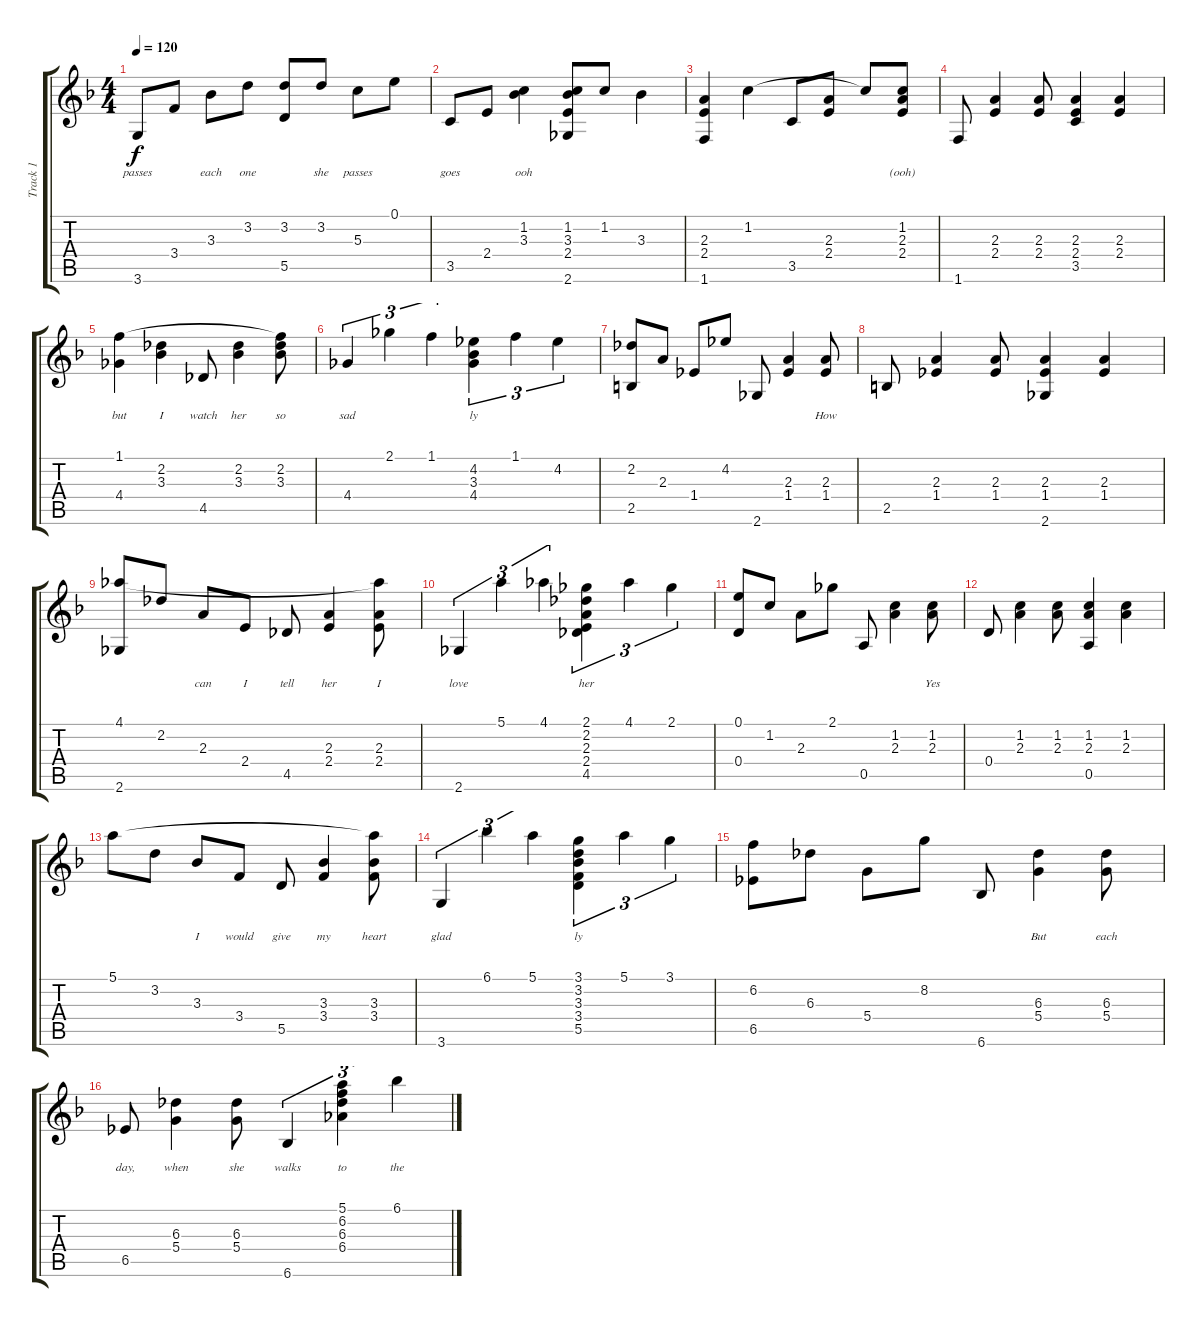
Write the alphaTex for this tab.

\track ("Track 1" "Track 1") {instrument acousticguitarnylon}
\staff {score tabs}
\tuning (E4 B3 G3 D3 A2 E2) {hide}
\ts (4 4)
\tempo 120
\clef g2
\ks f
3.6.8{lyrics (0 "passes") lyrics (1 "") lyrics (2 "") lyrics (3 "") lyrics (4 "") dy f} 3.4.8{lyrics (0 "") lyrics (1 "") lyrics (2 "") lyrics (3 "") lyrics (4 "")} 3.3.8{lyrics (0 "each") lyrics (1 "") lyrics (2 "") lyrics (3 "") lyrics (4 "")} 3.2.8{lyrics (0 "one") lyrics (1 "") lyrics (2 "") lyrics (3 "") lyrics (4 "")} (3.2 5.5).8{lyrics (0 "") lyrics (1 "") lyrics (2 "") lyrics (3 "") lyrics (4 "")} 3.2.8{lyrics (0 "she") lyrics (1 "") lyrics (2 "") lyrics (3 "") lyrics (4 "")} 5.3.8{lyrics (0 "passes") lyrics (1 "") lyrics (2 "") lyrics (3 "") lyrics (4 "")} 0.1.8{lyrics (0 "") lyrics (1 "") lyrics (2 "") lyrics (3 "") lyrics (4 "")} |
3.5.8{lyrics (0 "goes") lyrics (1 "") lyrics (2 "") lyrics (3 "") lyrics (4 "")} 2.4.8{lyrics (0 "") lyrics (1 "") lyrics (2 "") lyrics (3 "") lyrics (4 "")} (1.2 3.3).4{lyrics (0 "ooh") lyrics (1 "") lyrics (2 "") lyrics (3 "") lyrics (4 "")} (1.2 3.3 2.4 2.6).8{lyrics (0 "") lyrics (1 "") lyrics (2 "") lyrics (3 "") lyrics (4 "")} 1.2.8{lyrics (0 "") lyrics (1 "") lyrics (2 "") lyrics (3 "") lyrics (4 "")} 3.3.4{lyrics (0 "") lyrics (1 "") lyrics (2 "") lyrics (3 "") lyrics (4 "")} |
(2.3 2.4 1.6).4{lyrics (0 "") lyrics (1 "") lyrics (2 "") lyrics (3 "") lyrics (4 "")} 1.2.4{lyrics (0 "") lyrics (1 "") lyrics (2 "") lyrics (3 "") lyrics (4 "")} 3.5.8{lyrics (0 "") lyrics (1 "") lyrics (2 "") lyrics (3 "") lyrics (4 "")} (2.3 2.4).8{lyrics (0 "") lyrics (1 "") lyrics (2 "") lyrics (3 "") lyrics (4 "")} 1.2{t}.8{lyrics (0 "") lyrics (1 "") lyrics (2 "") lyrics (3 "") lyrics (4 "")} (1.2 2.3 2.4).8{lyrics (0 "(ooh)") lyrics (1 "") lyrics (2 "") lyrics (3 "") lyrics (4 "")} |
1.6.8{lyrics (0 "") lyrics (1 "") lyrics (2 "") lyrics (3 "") lyrics (4 "")} (2.3 2.4).4{lyrics (0 "") lyrics (1 "") lyrics (2 "") lyrics (3 "") lyrics (4 "")} (2.3 2.4).8{lyrics (0 "") lyrics (1 "") lyrics (2 "") lyrics (3 "") lyrics (4 "")} (2.3 2.4 3.5).4{lyrics (0 "") lyrics (1 "") lyrics (2 "") lyrics (3 "") lyrics (4 "")} (2.3 2.4).4{lyrics (0 "") lyrics (1 "") lyrics (2 "") lyrics (3 "") lyrics (4 "")} |
(1.1 4.4).4{lyrics (0 "but") lyrics (1 "") lyrics (2 "") lyrics (3 "") lyrics (4 "")} (2.2 3.3).4{lyrics (0 "I") lyrics (1 "") lyrics (2 "") lyrics (3 "") lyrics (4 "")} 4.5.8{lyrics (0 "watch") lyrics (1 "") lyrics (2 "") lyrics (3 "") lyrics (4 "")} (2.2 3.3).4{lyrics (0 "her") lyrics (1 "") lyrics (2 "") lyrics (3 "") lyrics (4 "")} (1.1{t} 2.2 3.3).8{lyrics (0 "so") lyrics (1 "") lyrics (2 "") lyrics (3 "") lyrics (4 "")} |
4.4.4{tu (3 2) lyrics (0 "sad") lyrics (1 "") lyrics (2 "") lyrics (3 "") lyrics (4 "")} 2.1.4{tu (3 2) lyrics (0 "") lyrics (1 "") lyrics (2 "") lyrics (3 "") lyrics (4 "")} 1.1.4{tu (3 2) lyrics (0 "") lyrics (1 "") lyrics (2 "") lyrics (3 "") lyrics (4 "")} (4.2 3.3 4.4).4{tu (3 2) lyrics (0 "ly") lyrics (1 "") lyrics (2 "") lyrics (3 "") lyrics (4 "")} 1.1.4{tu (3 2) lyrics (0 "") lyrics (1 "") lyrics (2 "") lyrics (3 "") lyrics (4 "")} 4.2.4{tu (3 2) lyrics (0 "") lyrics (1 "") lyrics (2 "") lyrics (3 "") lyrics (4 "")} |
(2.2 2.5).8{lyrics (0 "") lyrics (1 "") lyrics (2 "") lyrics (3 "") lyrics (4 "")} 2.3.8{lyrics (0 "") lyrics (1 "") lyrics (2 "") lyrics (3 "") lyrics (4 "")} 1.4.8{lyrics (0 "") lyrics (1 "") lyrics (2 "") lyrics (3 "") lyrics (4 "")} 4.2.8{lyrics (0 "") lyrics (1 "") lyrics (2 "") lyrics (3 "") lyrics (4 "")} 2.6.8{lyrics (0 "") lyrics (1 "") lyrics (2 "") lyrics (3 "") lyrics (4 "")} (2.3 1.4).4{lyrics (0 "") lyrics (1 "") lyrics (2 "") lyrics (3 "") lyrics (4 "")} (2.3 1.4).8{lyrics (0 "How") lyrics (1 "") lyrics (2 "") lyrics (3 "") lyrics (4 "")} |
2.5.8{lyrics (0 "") lyrics (1 "") lyrics (2 "") lyrics (3 "") lyrics (4 "")} (2.3 1.4).4{lyrics (0 "") lyrics (1 "") lyrics (2 "") lyrics (3 "") lyrics (4 "")} (2.3 1.4).8{lyrics (0 "") lyrics (1 "") lyrics (2 "") lyrics (3 "") lyrics (4 "")} (2.3 1.4 2.6).4{lyrics (0 "") lyrics (1 "") lyrics (2 "") lyrics (3 "") lyrics (4 "")} (2.3 1.4).4{lyrics (0 "") lyrics (1 "") lyrics (2 "") lyrics (3 "") lyrics (4 "")} |
(4.1 2.6).8{lyrics (0 "") lyrics (1 "") lyrics (2 "") lyrics (3 "") lyrics (4 "")} 2.2.8{lyrics (0 "") lyrics (1 "") lyrics (2 "") lyrics (3 "") lyrics (4 "")} 2.3.8{lyrics (0 "can") lyrics (1 "") lyrics (2 "") lyrics (3 "") lyrics (4 "")} 2.4.8{lyrics (0 "I") lyrics (1 "") lyrics (2 "") lyrics (3 "") lyrics (4 "")} 4.5.8{lyrics (0 "tell") lyrics (1 "") lyrics (2 "") lyrics (3 "") lyrics (4 "")} (2.3 2.4).4{lyrics (0 "her") lyrics (1 "") lyrics (2 "") lyrics (3 "") lyrics (4 "")} (4.1{t} 2.3 2.4).8{lyrics (0 "I") lyrics (1 "") lyrics (2 "") lyrics (3 "") lyrics (4 "")} |
2.6.4{tu (3 2) lyrics (0 "love") lyrics (1 "") lyrics (2 "") lyrics (3 "") lyrics (4 "")} 5.1.4{tu (3 2) lyrics (0 "") lyrics (1 "") lyrics (2 "") lyrics (3 "") lyrics (4 "")} 4.1.4{tu (3 2) lyrics (0 "") lyrics (1 "") lyrics (2 "") lyrics (3 "") lyrics (4 "")} (2.1 2.2 2.3 2.4 4.5).4{tu (3 2) lyrics (0 "her") lyrics (1 "") lyrics (2 "") lyrics (3 "") lyrics (4 "")} 4.1.4{tu (3 2) lyrics (0 "") lyrics (1 "") lyrics (2 "") lyrics (3 "") lyrics (4 "")} 2.1.4{tu (3 2) lyrics (0 "") lyrics (1 "") lyrics (2 "") lyrics (3 "") lyrics (4 "")} |
(0.1 0.4).8{lyrics (0 "") lyrics (1 "") lyrics (2 "") lyrics (3 "") lyrics (4 "")} 1.2.8{lyrics (0 "") lyrics (1 "") lyrics (2 "") lyrics (3 "") lyrics (4 "")} 2.3.8{lyrics (0 "") lyrics (1 "") lyrics (2 "") lyrics (3 "") lyrics (4 "")} 2.1.8{lyrics (0 "") lyrics (1 "") lyrics (2 "") lyrics (3 "") lyrics (4 "")} 0.5.8{lyrics (0 "") lyrics (1 "") lyrics (2 "") lyrics (3 "") lyrics (4 "")} (1.2 2.3).4{lyrics (0 "") lyrics (1 "") lyrics (2 "") lyrics (3 "") lyrics (4 "")} (1.2 2.3).8{lyrics (0 "Yes") lyrics (1 "") lyrics (2 "") lyrics (3 "") lyrics (4 "")} |
0.4.8{lyrics (0 "") lyrics (1 "") lyrics (2 "") lyrics (3 "") lyrics (4 "")} (1.2 2.3).4{lyrics (0 "") lyrics (1 "") lyrics (2 "") lyrics (3 "") lyrics (4 "")} (1.2 2.3).8{lyrics (0 "") lyrics (1 "") lyrics (2 "") lyrics (3 "") lyrics (4 "")} (1.2 2.3 0.5).4{lyrics (0 "") lyrics (1 "") lyrics (2 "") lyrics (3 "") lyrics (4 "")} (1.2 2.3).4{lyrics (0 "") lyrics (1 "") lyrics (2 "") lyrics (3 "") lyrics (4 "")} |
5.1.8{lyrics (0 "") lyrics (1 "") lyrics (2 "") lyrics (3 "") lyrics (4 "")} 3.2.8{lyrics (0 "") lyrics (1 "") lyrics (2 "") lyrics (3 "") lyrics (4 "")} 3.3.8{lyrics (0 "I") lyrics (1 "") lyrics (2 "") lyrics (3 "") lyrics (4 "")} 3.4.8{lyrics (0 "would") lyrics (1 "") lyrics (2 "") lyrics (3 "") lyrics (4 "")} 5.5.8{lyrics (0 "give") lyrics (1 "") lyrics (2 "") lyrics (3 "") lyrics (4 "")} (3.3 3.4).4{lyrics (0 "my") lyrics (1 "") lyrics (2 "") lyrics (3 "") lyrics (4 "")} (5.1{t} 3.3 3.4).8{lyrics (0 "heart") lyrics (1 "") lyrics (2 "") lyrics (3 "") lyrics (4 "")} |
3.6.4{tu (3 2) lyrics (0 "glad") lyrics (1 "") lyrics (2 "") lyrics (3 "") lyrics (4 "")} 6.1.4{tu (3 2) lyrics (0 "") lyrics (1 "") lyrics (2 "") lyrics (3 "") lyrics (4 "")} 5.1.4{tu (3 2) lyrics (0 "") lyrics (1 "") lyrics (2 "") lyrics (3 "") lyrics (4 "")} (3.1 3.2 3.3 3.4 5.5).4{tu (3 2) lyrics (0 "ly") lyrics (1 "") lyrics (2 "") lyrics (3 "") lyrics (4 "")} 5.1.4{tu (3 2) lyrics (0 "") lyrics (1 "") lyrics (2 "") lyrics (3 "") lyrics (4 "")} 3.1.4{tu (3 2) lyrics (0 "") lyrics (1 "") lyrics (2 "") lyrics (3 "") lyrics (4 "")} |
(6.2 6.5).8{lyrics (0 "") lyrics (1 "") lyrics (2 "") lyrics (3 "") lyrics (4 "")} 6.3.8{lyrics (0 "") lyrics (1 "") lyrics (2 "") lyrics (3 "") lyrics (4 "")} 5.4.8{lyrics (0 "") lyrics (1 "") lyrics (2 "") lyrics (3 "") lyrics (4 "")} 8.2.8{lyrics (0 "") lyrics (1 "") lyrics (2 "") lyrics (3 "") lyrics (4 "")} 6.6.8{lyrics (0 "") lyrics (1 "") lyrics (2 "") lyrics (3 "") lyrics (4 "")} (6.3 5.4).4{lyrics (0 "But") lyrics (1 "") lyrics (2 "") lyrics (3 "") lyrics (4 "")} (6.3 5.4).8{lyrics (0 "each") lyrics (1 "") lyrics (2 "") lyrics (3 "") lyrics (4 "")} |
6.5.8{lyrics (0 "day,") lyrics (1 "") lyrics (2 "") lyrics (3 "") lyrics (4 "")} (6.3 5.4).4{lyrics (0 "when") lyrics (1 "") lyrics (2 "") lyrics (3 "") lyrics (4 "")} (6.3 5.4).8{lyrics (0 "she") lyrics (1 "") lyrics (2 "") lyrics (3 "") lyrics (4 "")} 6.6.4{tu (3 2) lyrics (0 "walks") lyrics (1 "") lyrics (2 "") lyrics (3 "") lyrics (4 "")} (5.1 6.2 6.3 6.4).4{tu (3 2) lyrics (0 "to") lyrics (1 "") lyrics (2 "") lyrics (3 "") lyrics (4 "")} 6.1.4{tu (3 2) lyrics (0 "the") lyrics (1 "") lyrics (2 "") lyrics (3 "") lyrics (4 "")}
